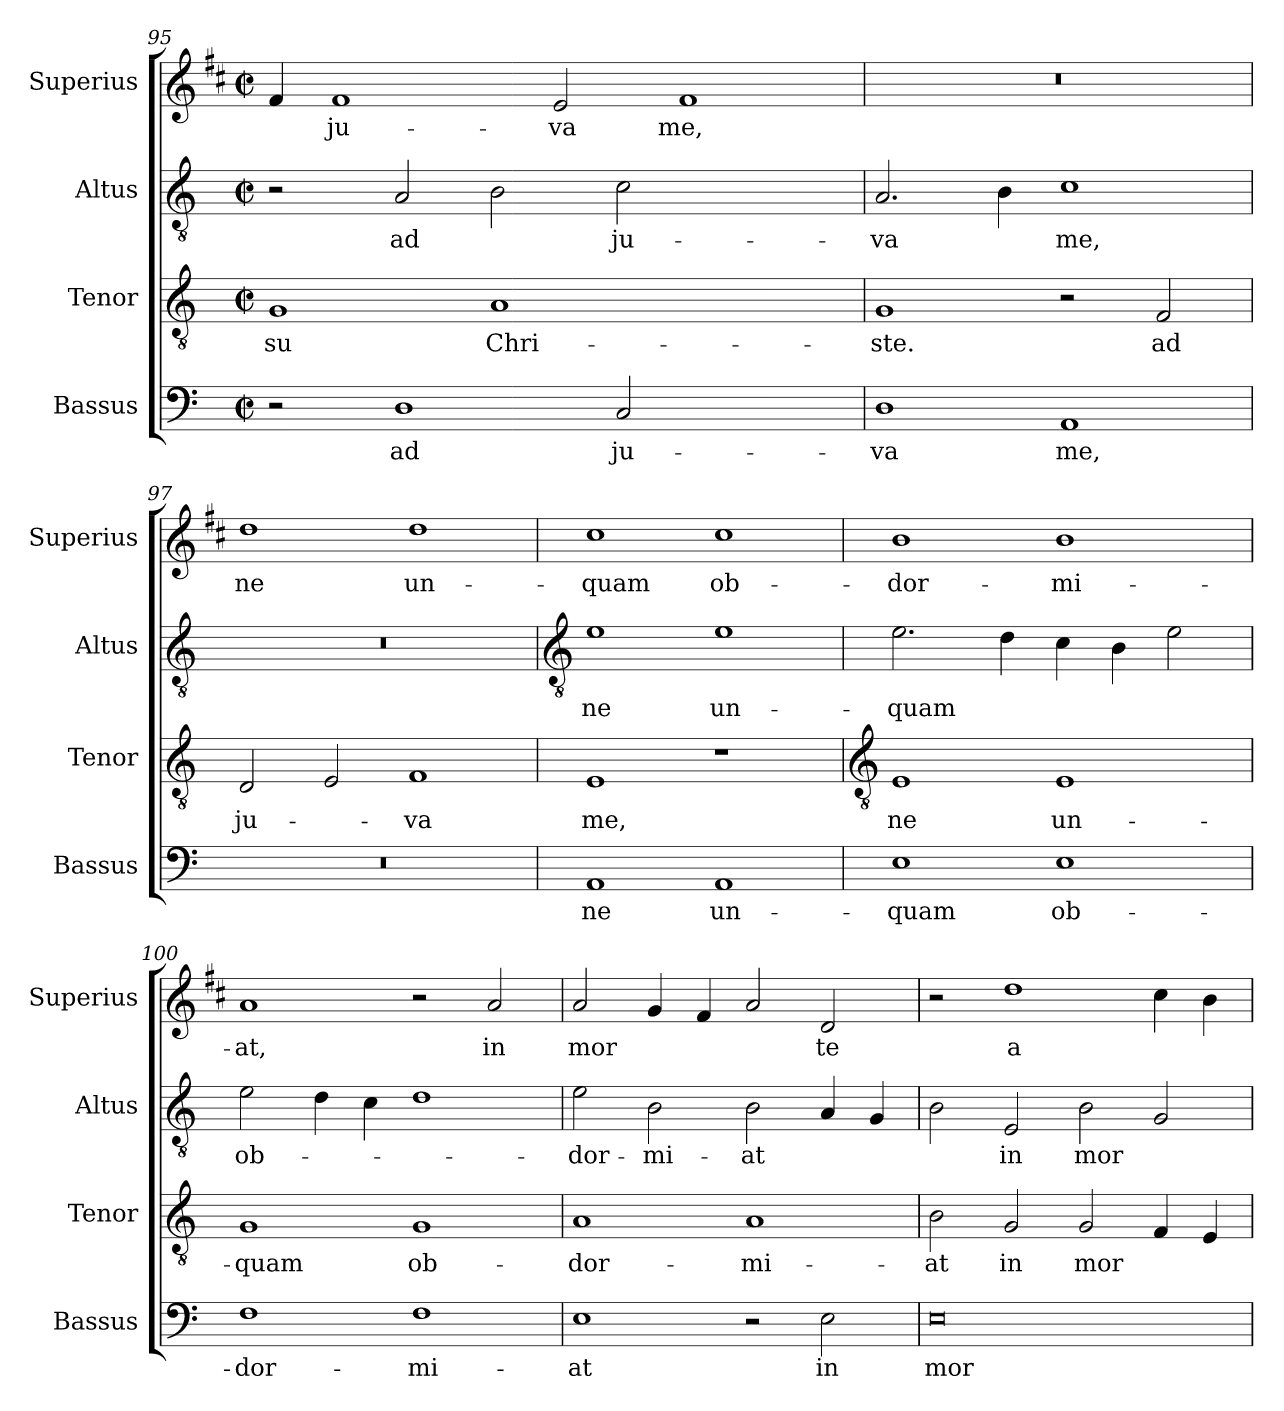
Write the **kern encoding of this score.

**kern	**text	**kern	**text	**kern	**text	**kern	**text
*part4	*part4	*part3	*part3	*part2	*part2	*part1	*part1
*staff4	*staff4	*staff3	*staff3	*staff2	*staff2	*staff1	*staff1
*I"Bassus	*	*I"Tenor	*	*I"Altus	*	*I"Superius	*
*I'Bassus	*	*I'Tenor	*	*I'Altus	*	*I'Superius	*
*clefF4	*	*clefGv2	*	*clefGv2	*	*clefG2	*
*	*	*	*	*	*	*ITrd1c2	*
*k[]	*	*k[]	*	*k[]	*	*k[]	*
*C:	*	*C:	*	*C:	*	*C:	*
*M4/2	*	*M4/2	*	*M4/2	*	*M4/2	*
*met(c|)	*	*met(c|)	*	*met(c|)	*	*met(c|)	*
=95	=95	=95	=95	=95	=95	=95	=95
!	!	!	!LO:LY:b	!	!	!	!
2r	.	1G	-su	2r	.	4e	.
!	!	!	!	!	!	!	!LO:LY:b
.	.	.	.	.	.	1e	-ju-
!	!LO:LY:b	!	!	!	!LO:LY:b	!	!
1D	ad	.	.	2A	ad	.	.
!	!	!	!LO:LY:b	!	!	!	!
.	.	1A	Chri-	2B	.	.	.
!	!	!	!	!	!	!	!LO:LY:b
.	.	.	.	.	.	2d	-va
!	!LO:LY:b	!	!	!	!LO:LY:b	!	!
2C	ju-	.	.	2c	ju-	.	.
!	!	!	!	!	!	!	!LO:LY:b
.	.	.	.	.	.	1e	me,
2.ryy	.	2.ryy	.	2.ryy	.	.	.
=96	=96	=96	=96	=96	=96	=96	=96
!	!LO:LY:b	!	!LO:LY:b	!	!LO:LY:b	!	!
1D	-va	1G	-ste.	2.A	-va	0r	.
.	.	.	.	4B	.	.	.
!	!LO:LY:b	!	!	!	!LO:LY:b	!	!
1AA	me,	2r	.	1c	me,	.	.
!	!	!	!LO:LY:b	!	!	!	!
.	.	2F	ad	.	.	.	.
!!LO:LB:g=z
=97	=97	=97	=97	=97	=97	=97	=97
!	!	!	!LO:LY:b	!	!	!	!LO:LY:b
0r	.	2D	ju-	0r	.	1cc	ne
.	.	2E	.	.	.	.	.
!	!	!	!LO:LY:b	!	!	!	!LO:LY:b
.	.	1F	-va	.	.	1cc	un-
!!LO:LB:g=z
=98	=98	=98	=98	=98	=98	=98	=98
*	*	*	*	*clefGv2	*	*	*
!	!LO:LY:b	!	!LO:LY:b	!	!LO:LY:b	!	!LO:LY:b
1AA	ne	1E	me,	1e	ne	1b	-quam
!	!LO:LY:b	!	!	!	!LO:LY:b	!	!LO:LY:b
1AA	un-	1r	.	1e	un-	1b	ob-
!!LO:LB:g=z
=99	=99	=99	=99	=99	=99	=99	=99
*	*	*clefGv2	*	*	*	*	*
!	!LO:LY:b	!	!LO:LY:b	!	!LO:LY:b	!	!LO:LY:b
1E	-quam	1E	ne	2.e	-quam	1a	-dor-
.	.	.	.	4d	.	.	.
!	!LO:LY:b	!	!LO:LY:b	!	!	!	!LO:LY:b
1E	ob-	1E	un-	4c	.	1a	-mi-
.	.	.	.	4B	.	.	.
.	.	.	.	2e	.	.	.
=100	=100	=100	=100	=100	=100	=100	=100
!	!LO:LY:b	!	!LO:LY:b	!	!LO:LY:b	!	!LO:LY:b
1F	-dor-	1G	-quam	2e	ob-	1g	-at,
.	.	.	.	4d	.	.	.
.	.	.	.	4c	.	.	.
!	!LO:LY:b	!	!LO:LY:b	!	!	!	!
1F	-mi-	1G	ob-	1d	.	2r	.
!	!	!	!	!	!	!	!LO:LY:b
.	.	.	.	.	.	2g	in
=101	=101	=101	=101	=101	=101	=101	=101
!	!LO:LY:b	!	!LO:LY:b	!	!LO:LY:b	!	!LO:LY:b
1E	-at	1A	-dor-	2e	-dor-	2g	mor
!	!	!	!	!	!LO:LY:b	!	!
.	.	.	.	2B	-mi-	4f	.
.	.	.	.	.	.	4e	.
!	!	!	!LO:LY:b	!	!LO:LY:b	!	!
2r	.	1A	-mi-	2B	-at	2g	.
!	!LO:LY:b	!	!	!	!	!	!LO:LY:b
2E	in	.	.	4A	.	2c	te
.	.	.	.	4G	.	.	.
=102	=102	=102	=102	=102	=102	=102	=102
!	!LO:LY:b	!	!LO:LY:b	!	!	!	!
0E	mor-	2B	-at	2B	.	2r	.
!	!	!	!LO:LY:b	!	!LO:LY:b	!	!LO:LY:b
.	.	2G	in	2E	in	1cc	a
!	!	!	!LO:LY:b	!	!LO:LY:b	!	!
.	.	2G	mor	2B	mor-	.	.
!	!	!	!	!	!LO:LY:b	!	!
.	.	4F	.	2G	--	4b	.
.	.	4E	.	.	.	4a	.
=	=	=	=	=	=	=	=
*-	*-	*-	*-	*-	*-	*-	*-
